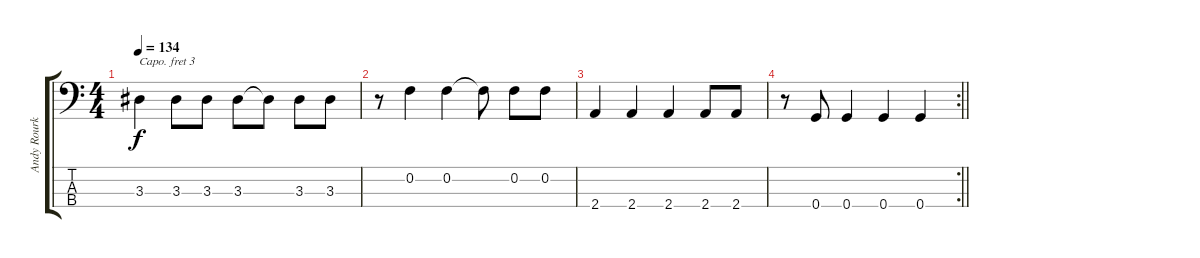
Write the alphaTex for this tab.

\track ("Andy Rourke" "Andy Rourk") {instrument electricbasspick}
\staff {score tabs}
\capo 3
\tuning (G2 D2 A1 E1) {hide}
\ts (4 4)
\tempo 134
\clef f4
\ks c
3.3.4{dy f} 3.3.8 3.3.8 3.3.8 3.3{t}.8 3.3.8 3.3.8 |
r.8 0.2.4 0.2.4 0.2{t}.8 0.2.8 0.2.8 |
2.4.4 2.4.4 2.4.4 2.4.8 2.4.8 |
\rc 2
\barLineRight lightlight
r.8 0.4.8 0.4.4 0.4.4 0.4.4
